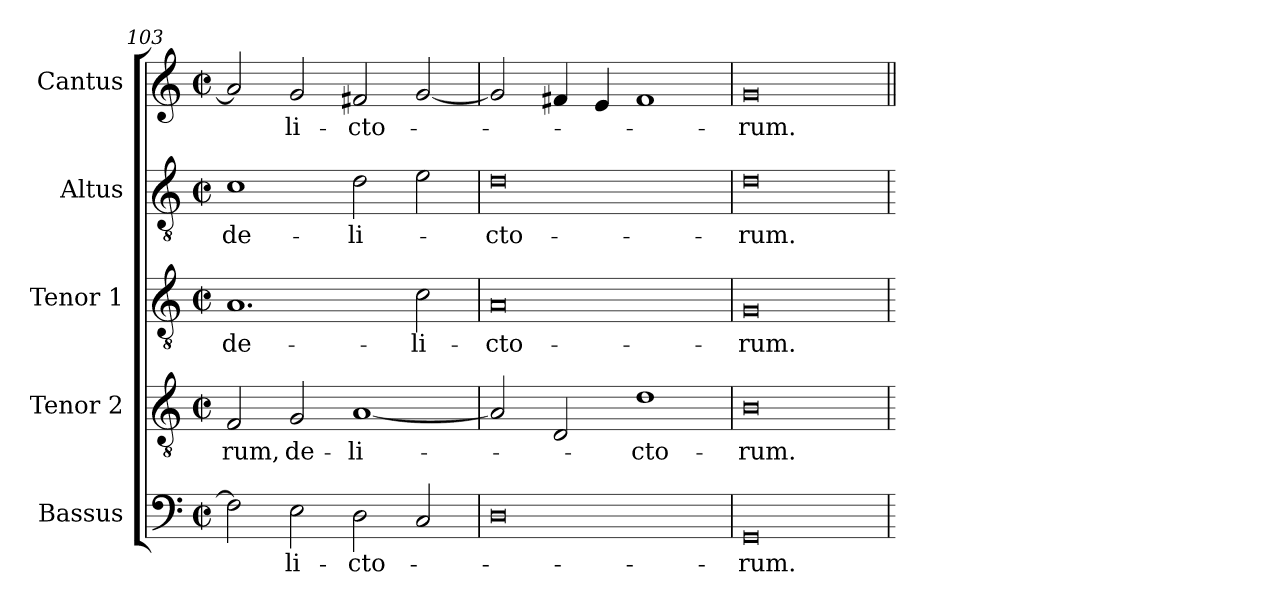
**kern	**text	**kern	**text	**kern	**text	**kern	**text	**kern	**text
*part5	*part5	*part4	*part4	*part3	*part3	*part2	*part2	*part1	*part1
*staff5	*staff5	*staff4	*staff4	*staff3	*staff3	*staff2	*staff2	*staff1	*staff1
*I"Bassus	*	*I"Tenor 2	*	*I"Tenor 1	*	*I"Altus	*	*I"Cantus	*
*clefF4	*	*clefGv2	*	*clefGv2	*	*clefGv2	*	*clefG2	*
*k[]	*	*k[]	*	*k[]	*	*k[]	*	*k[]	*
*C:	*	*C:	*	*C:	*	*C:	*	*C:	*
*M2/2	*	*M2/2	*	*M2/2	*	*M2/2	*	*M2/2	*
*met(c|)	*	*met(c|)	*	*met(c|)	*	*met(c|)	*	*met(c|)	*
=103	=103	=103	=103	=103	=103	=103	=103	=103	=103
!	!	!	!LO:LY:b:cj	!	!LO:LY:b:cj	!	!LO:LY:b:cj	!	!
2F\]	.	2F/	-rum,	1.A	de-	1c	de-	2a/]	.
!	!LO:LY:b:cj	!	!LO:LY:b:cj	!	!	!	!	!	!LO:LY:b:cj
2E\	-li-	2G/	de-	.	.	.	.	2g/	-li-
!	!LO:LY:b:cj	!	!LO:LY:b:cj	!	!	!	!LO:LY:b:cj	!	!LO:LY:b:cj
2D\	-cto-	[<1A	-li-	.	.	2d\	-li-	2f#X/	-cto-
!	!	!	!	!	!LO:LY:b:cj	!	!	!	!
2C/	.	.	.	2c\	-li-	2e\	.	[<2g/	.
=104	=104	=104	=104	=104	=104	=104	=104	=104	=104
!	!	!	!	!	!LO:LY:b:cj	!	!LO:LY:b:cj	!	!
0D	.	2A/]	.	0A	-cto-	0d	-cto-	2g/]	.
.	.	2D/	.	.	.	.	.	4f#X/	.
.	.	.	.	.	.	.	.	4e/	.
!	!	!	!LO:LY:b:cj	!	!	!	!	!	!
.	.	1d	-cto-	.	.	.	.	1f#	.
=105	=105	=105	=105	=105	=105	=105	=105	=105	=105
!	!LO:LY:b:cj	!	!LO:LY:b:cj	!	!LO:LY:b:cj	!	!LO:LY:b:cj	!	!LO:LY:b:cj
0GG	-rum.	0B	-rum.	0G	-rum.	0d	-rum.	0g	-rum.
=	=||	=	=||	=	=||	=	=||	=||	=||
*-	*-	*-	*-	*-	*-	*-	*-	*-	*-
